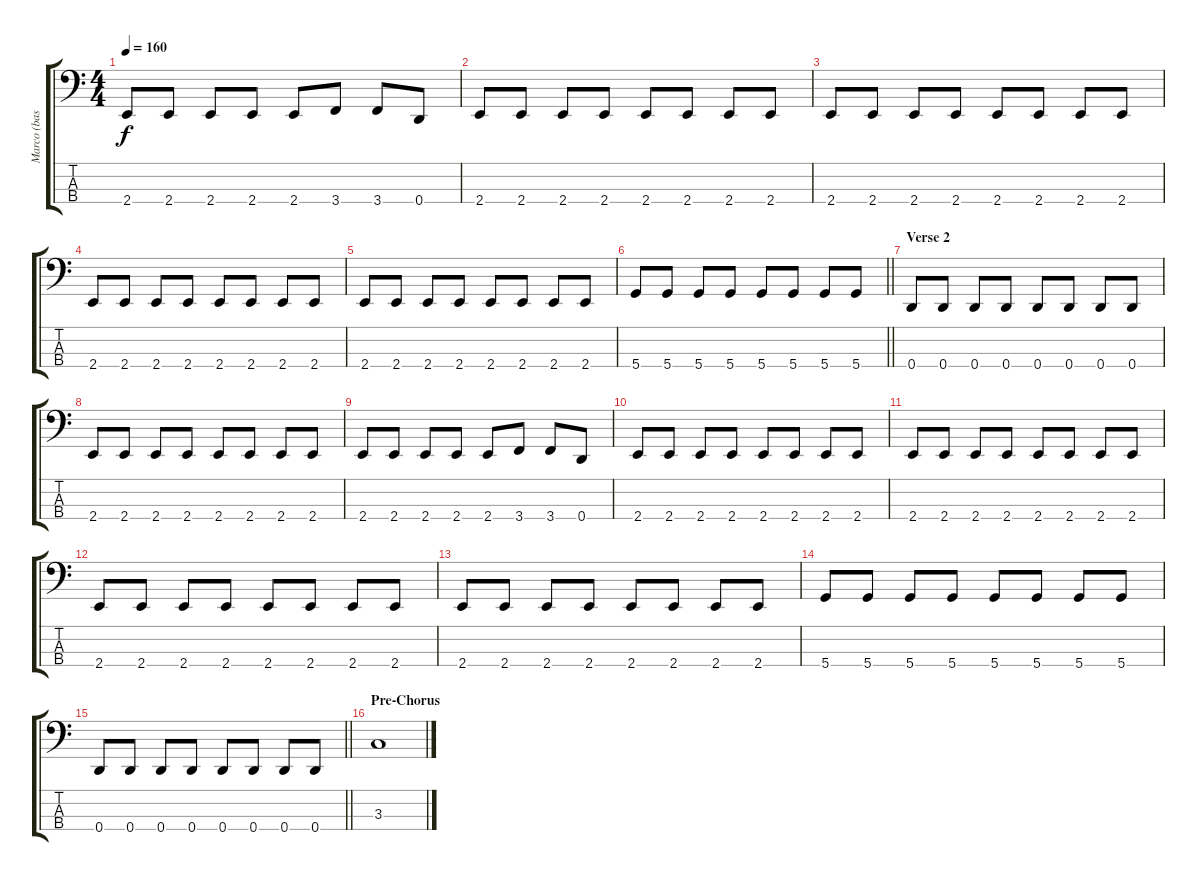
\track ("Marco (bass)" "Marco (bas") {instrument electricbassfinger}
\staff {score tabs}
\tuning (G2 D2 A1 D1) {hide}
\ts (4 4)
\tempo 160
\clef f4
\ks c
2.4.8{dy f} 2.4.8 2.4.8 2.4.8 2.4.8 3.4.8 3.4.8 0.4.8 |
2.4.8 2.4.8 2.4.8 2.4.8 2.4.8 2.4.8 2.4.8 2.4.8 |
2.4.8 2.4.8 2.4.8 2.4.8 2.4.8 2.4.8 2.4.8 2.4.8 |
2.4.8 2.4.8 2.4.8 2.4.8 2.4.8 2.4.8 2.4.8 2.4.8 |
2.4.8 2.4.8 2.4.8 2.4.8 2.4.8 2.4.8 2.4.8 2.4.8 |
\barLineRight lightlight
5.4.8 5.4.8 5.4.8 5.4.8 5.4.8 5.4.8 5.4.8 5.4.8 |
\section ("" "Verse 2")
0.4.8 0.4.8 0.4.8 0.4.8 0.4.8 0.4.8 0.4.8 0.4.8 |
2.4.8 2.4.8 2.4.8 2.4.8 2.4.8 2.4.8 2.4.8 2.4.8 |
2.4.8 2.4.8 2.4.8 2.4.8 2.4.8 3.4.8 3.4.8 0.4.8 |
2.4.8 2.4.8 2.4.8 2.4.8 2.4.8 2.4.8 2.4.8 2.4.8 |
2.4.8 2.4.8 2.4.8 2.4.8 2.4.8 2.4.8 2.4.8 2.4.8 |
2.4.8 2.4.8 2.4.8 2.4.8 2.4.8 2.4.8 2.4.8 2.4.8 |
2.4.8 2.4.8 2.4.8 2.4.8 2.4.8 2.4.8 2.4.8 2.4.8 |
5.4.8 5.4.8 5.4.8 5.4.8 5.4.8 5.4.8 5.4.8 5.4.8 |
\barLineRight lightlight
0.4.8 0.4.8 0.4.8 0.4.8 0.4.8 0.4.8 0.4.8 0.4.8 |
\section ("" "Pre-Chorus")
3.3.1
